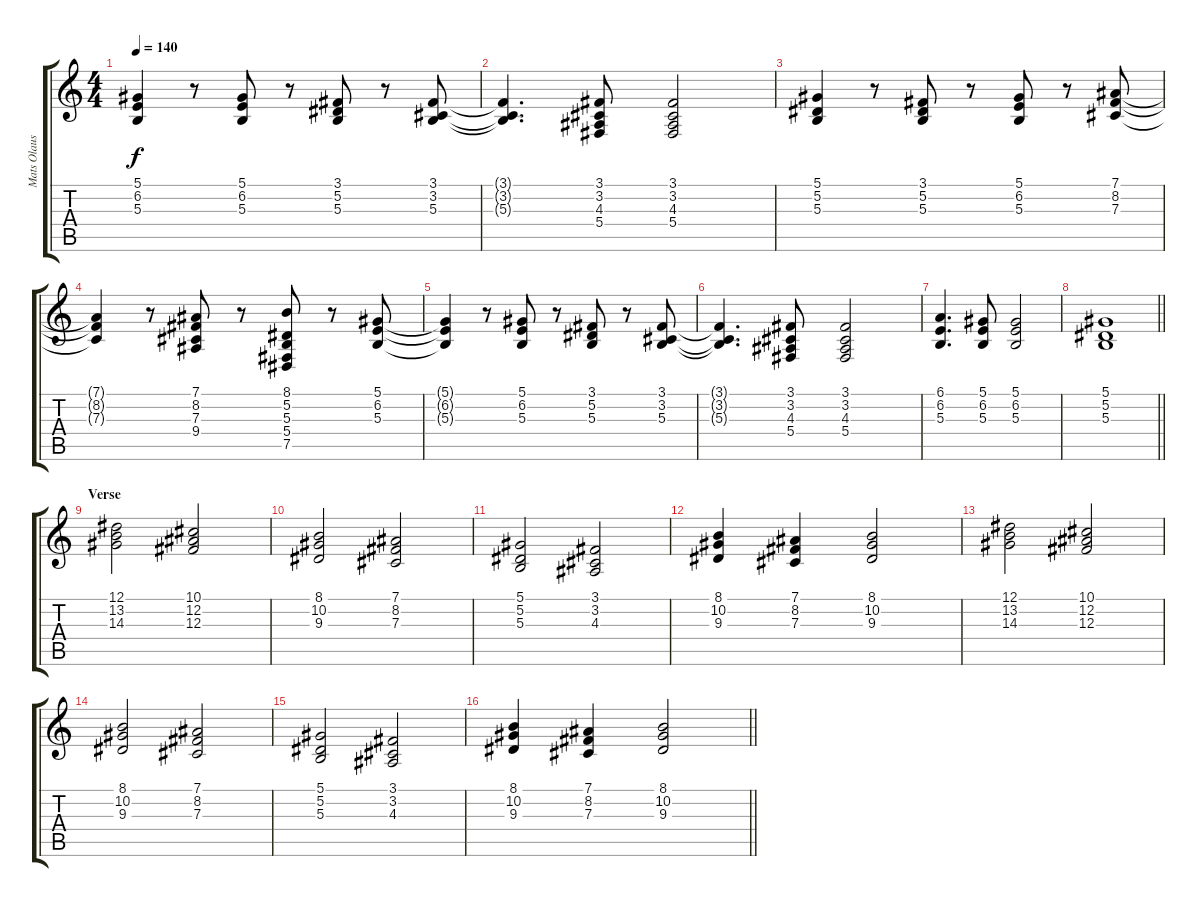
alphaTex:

\track ("Mats Olausson" "Mats Olaus") {instrument electricgrandpiano}
\staff {score tabs}
\tuning (Eb4 Bb3 Gb3 Db3 Ab2 Eb2) {hide}
\ts (4 4)
\tempo 140
\clef g2
\ks c
(5.1{t} 6.2{t} 5.3{t}).4{dy f} r.8 (5.1 6.2 5.3).8 r.8 (3.1 5.2 5.3).8 r.8 (3.1 3.2 5.3).8 |
(3.1{t} 3.2{t} 5.3{t}).4{d} (3.1 3.2 4.3 5.4).8 (3.1 3.2 4.3 5.4).2 |
(5.1 5.2 5.3).4 r.8 (3.1 5.2 5.3).8 r.8 (5.1 6.2 5.3).8 r.8 (7.1 8.2 7.3).8 |
(7.1{t} 8.2{t} 7.3{t}).4 r.8 (7.1 8.2 7.3 9.4).8 r.8 (8.1 5.2 5.3 5.4 7.5).8 r.8 (5.1 6.2 5.3).8 |
(5.1{t} 6.2{t} 5.3{t}).4 r.8 (5.1 6.2 5.3).8 r.8 (3.1 5.2 5.3).8 r.8 (3.1 3.2 5.3).8 |
(3.1{t} 3.2{t} 5.3{t}).4{d} (3.1 3.2 4.3 5.4).8 (3.1 3.2 4.3 5.4).2 |
(6.1 6.2 5.3).4{d} (5.1 6.2 5.3).8 (5.1 6.2 5.3).2 |
\barLineRight lightlight
(5.1 5.2 5.3).1 |
\section ("" "Verse")
(12.1 13.2 14.3).2 (10.1 12.2 12.3).2 |
(8.1 10.2 9.3).2 (7.1 8.2 7.3).2 |
(5.1 5.2 5.3).2 (3.1 3.2 4.3).2 |
(8.1 10.2 9.3).4 (7.1 8.2 7.3).4 (8.1 10.2 9.3).2 |
(12.1 13.2 14.3).2 (10.1 12.2 12.3).2 |
(8.1 10.2 9.3).2 (7.1 8.2 7.3).2 |
(5.1 5.2 5.3).2 (3.1 3.2 4.3).2 |
\barLineRight lightlight
(8.1 10.2 9.3).4 (7.1 8.2 7.3).4 (8.1 10.2 9.3).2
